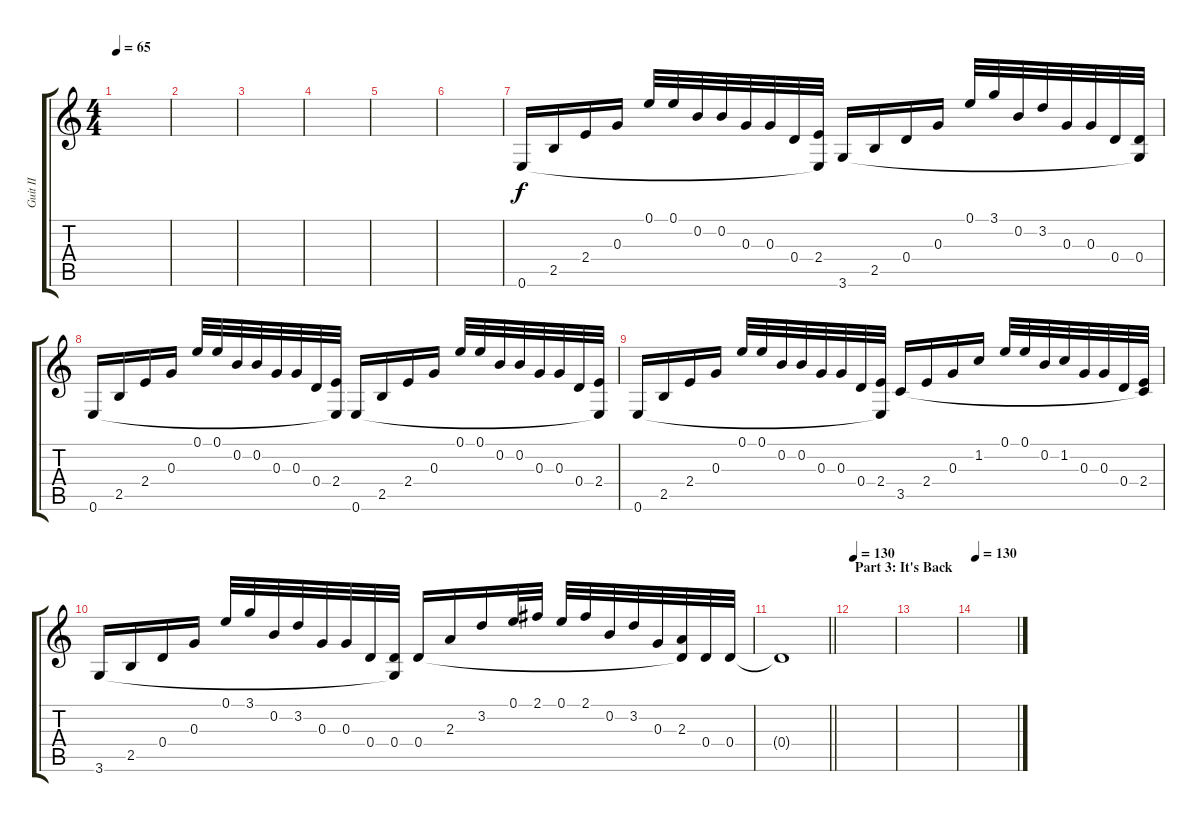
\track ("Guit II" "Guit II") {instrument acousticguitarsteel}
\staff {score tabs}
\tuning (E4 B3 G3 D3 A2 E2) {hide}
\ts (4 4)
\tempo 65
\clef g2
\ks c
|
|
|
|
|
|
0.6.16 2.5.16 2.4.16 0.3.16 0.1.32 0.1.32 0.2.32 0.2.32 0.3.32 0.3.32 0.4.32 (2.4 0.6{t}).32 3.6.16 2.5.16 0.4.16 0.3.16 0.1.32 3.1.32 0.2.32 3.2.32 0.3.32 0.3.32 0.4.32 (0.4 3.6{t}).32 |
0.6.16 2.5.16 2.4.16 0.3.16 0.1.32 0.1.32 0.2.32 0.2.32 0.3.32 0.3.32 0.4.32 (2.4 0.6{t}).32 0.6.16 2.5.16 2.4.16 0.3.16 0.1.32 0.1.32 0.2.32 0.2.32 0.3.32 0.3.32 0.4.32 (2.4 0.6{t}).32 |
0.6.16 2.5.16 2.4.16 0.3.16 0.1.32 0.1.32 0.2.32 0.2.32 0.3.32 0.3.32 0.4.32 (2.4 0.6{t}).32 3.5.16 2.4.16 0.3.16 1.2.16 0.1.32 0.1.32 0.2.32 1.2.32 0.3.32 0.3.32 0.4.32 (2.4 3.5{t}).32 |
3.6.16 2.5.16 0.4.16 0.3.16 0.1.32 3.1.32 0.2.32 3.2.32 0.3.32 0.3.32 0.4.32 (0.4 3.6{t}).32 0.4.16 2.3.16 3.2.16 0.1.32 2.1.32 0.1.32 2.1.32 0.2.32 3.2.32 0.3.32 (2.3 0.4{t}).32 0.4.32 0.4.32 |
\barLineRight lightlight
0.4{t}.1 |
\section ("" "Part 3: It's Back")
\tempo 130
|
|
\tempo 130
